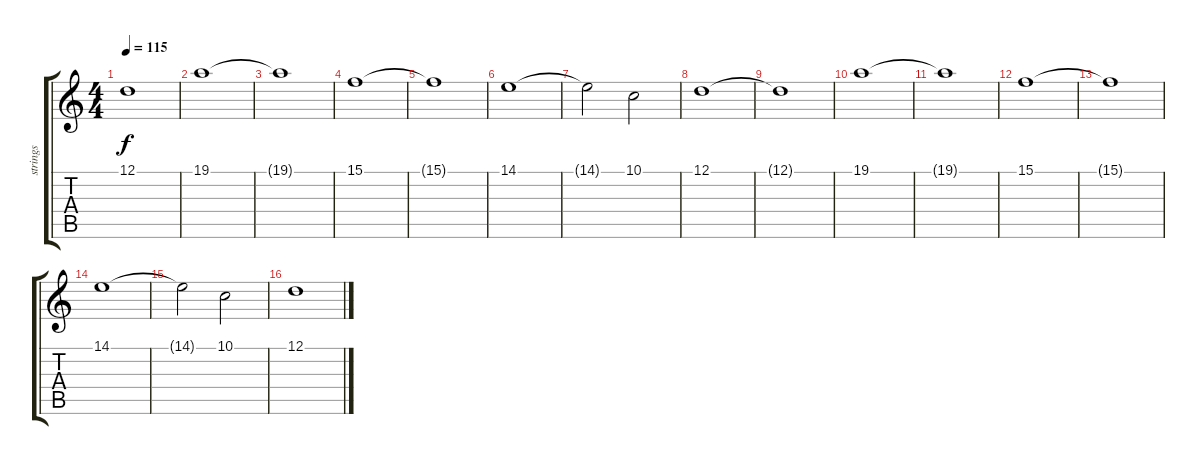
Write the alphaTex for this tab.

\track ("strings" "strings") {instrument stringensemble1}
\staff {score tabs}
\tuning (D4 A3 F3 C3 G2 D2) {hide}
\ts (4 4)
\tempo 115
\clef g2
\ks c
12.1{t}.1{dy f} |
19.1.1 |
19.1{t}.1 |
15.1.1 |
15.1{t}.1 |
14.1.1 |
14.1{t}.2 10.1.2 |
12.1.1 |
12.1{t}.1 |
19.1.1 |
19.1{t}.1 |
15.1.1 |
15.1{t}.1 |
14.1.1 |
14.1{t}.2 10.1.2 |
12.1.1
